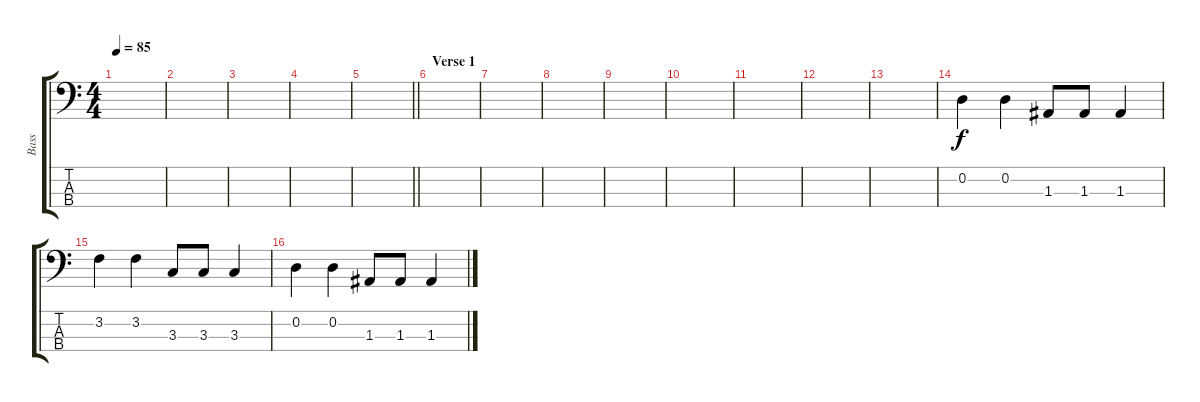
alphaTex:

\track ("Bass" "Bass") {instrument electricbassfinger}
\staff {score tabs}
\tuning (G2 D2 A1 E1) {hide}
\ts (4 4)
\tempo 85
\tempo 80
\tempo 85
\clef f4
\ks c
|
|
|
|
\barLineRight lightlight
|
\section ("" "Verse 1")
|
|
|
|
|
|
|
|
0.2.4 0.2.4 1.3.8 1.3.8 1.3.4 |
3.2.4 3.2.4 3.3.8 3.3.8 3.3.4 |
0.2.4 0.2.4 1.3.8 1.3.8 1.3.4
